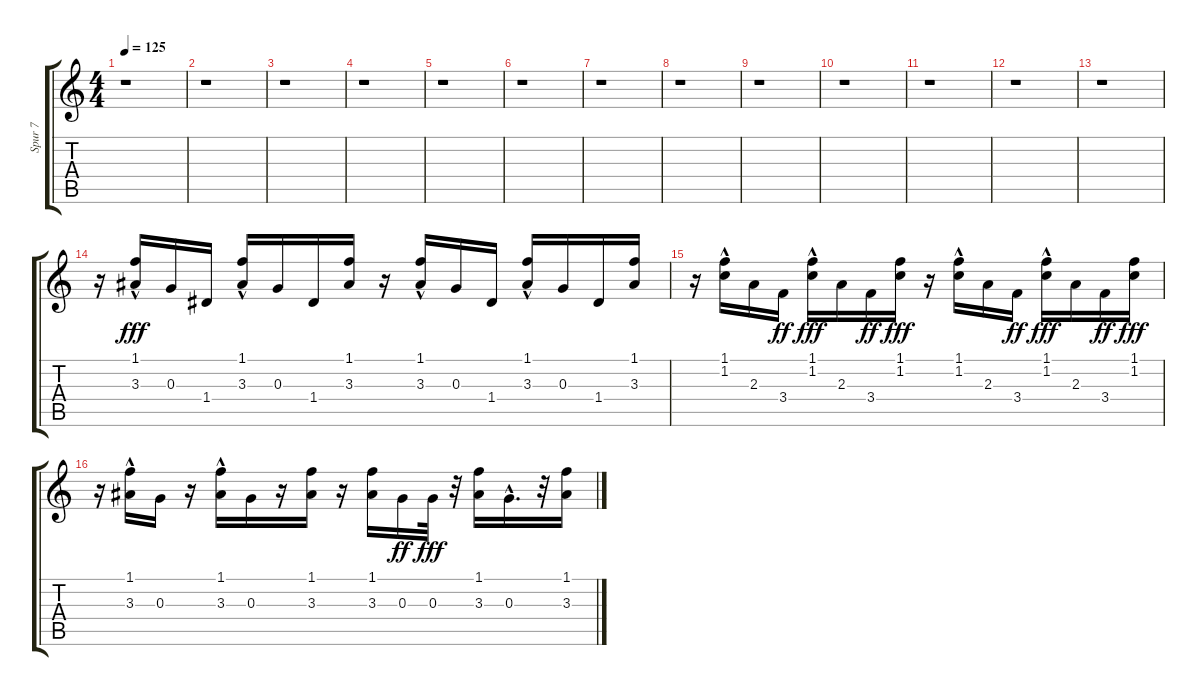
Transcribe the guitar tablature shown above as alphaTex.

\track ("Spur 7" "Spur 7") {instrument electricguitarclean}
\staff {score tabs}
\tuning (E4 B3 G3 D3 A2 E2) {hide}
\ts (4 4)
\tempo 125
\clef g2
\ks c
r.1{dy fff} |
r.1 |
r.1 |
r.1 |
r.1 |
r.1 |
r.1 |
r.1 |
r.1 |
r.1 |
r.1 |
r.1 |
r.1 |
r.16 (1.1{hac} 3.3{hac}).16 0.3.16 1.4.16 (1.1{hac} 3.3{hac}).16 0.3.16 1.4.16 (1.1 3.3).16 r.16 (1.1{hac} 3.3{hac}).16 0.3.16 1.4.16 (1.1{hac} 3.3{hac}).16 0.3.16 1.4.16 (1.1 3.3).16 |
r.16 (1.1{hac} 1.2).16 2.3.16 3.4.16{dy ff} (1.1{hac} 1.2).16{dy fff} 2.3.16 3.4.16{dy ff} (1.1 1.2).16{dy fff} r.16 (1.1{hac} 1.2).16 2.3.16 3.4.16{dy ff} (1.1{hac} 1.2).16{dy fff} 2.3.16 3.4.16{dy ff} (1.1 1.2).16{dy fff} |
r.16 (1.1{hac} 3.3).16 0.3.16 r.16 (1.1{hac} 3.3{hac}).16 0.3.16 r.16 (1.1 3.3).16 r.16 (1.1 3.3).16 0.3.16{dy ff} 0.3.32{dy fff} r.32 (1.1 3.3).16 0.3{hac}.16{d} r.32 (1.1 3.3).16
